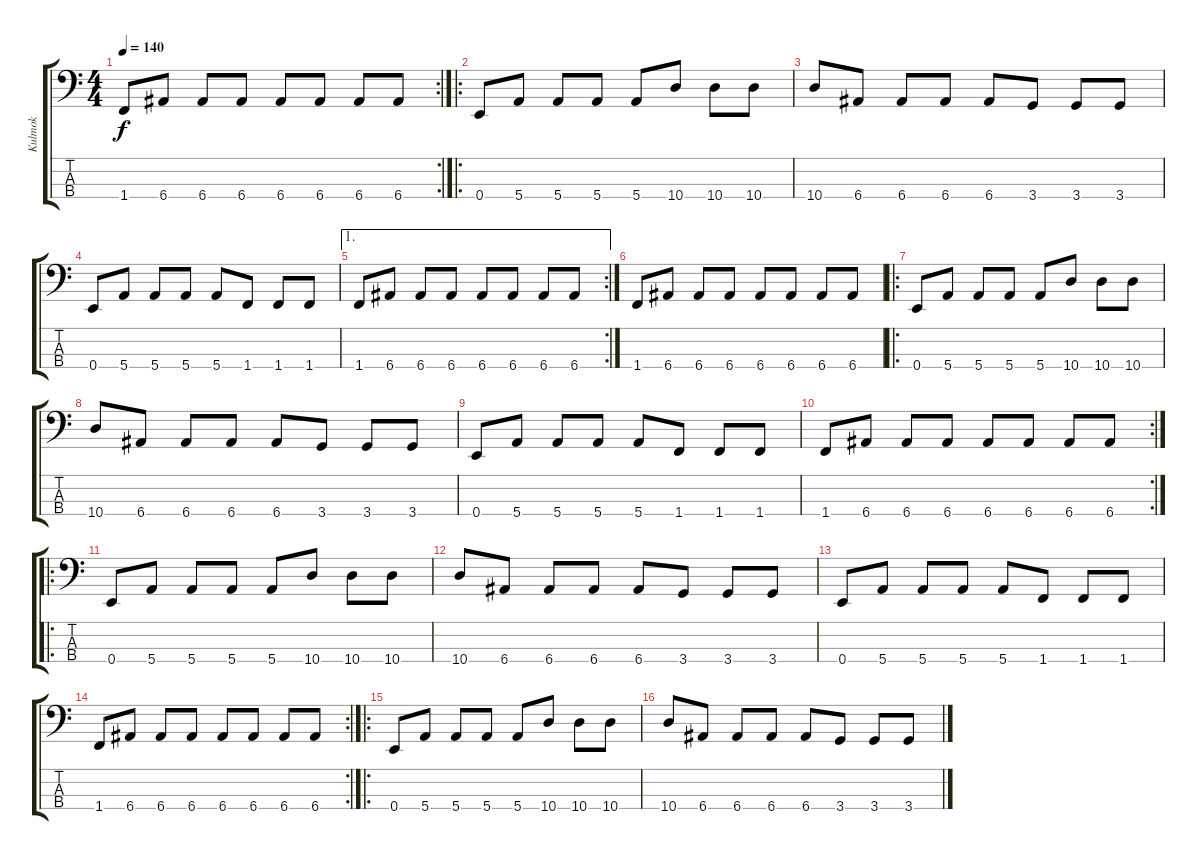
\track ("Kulmok" "Kulmok") {instrument electricbasspick}
\staff {score tabs}
\tuning (G2 D2 A1 E1) {hide}
\rc 2
\ts (4 4)
\tempo 140
\clef f4
\ks c
1.4.8{dy f} 6.4.8 6.4.8 6.4.8 6.4.8 6.4.8 6.4.8 6.4.8 |
\ro
0.4.8 5.4.8 5.4.8 5.4.8 5.4.8 10.4.8 10.4.8 10.4.8 |
10.4.8 6.4.8 6.4.8 6.4.8 6.4.8 3.4.8 3.4.8 3.4.8 |
0.4.8 5.4.8 5.4.8 5.4.8 5.4.8 1.4.8 1.4.8 1.4.8 |
\ae 1
\rc 2
1.4.8 6.4.8 6.4.8 6.4.8 6.4.8 6.4.8 6.4.8 6.4.8 |
1.4.8 6.4.8 6.4.8 6.4.8 6.4.8 6.4.8 6.4.8 6.4.8 |
\ro
0.4.8 5.4.8 5.4.8 5.4.8 5.4.8 10.4.8 10.4.8 10.4.8 |
10.4.8 6.4.8 6.4.8 6.4.8 6.4.8 3.4.8 3.4.8 3.4.8 |
0.4.8 5.4.8 5.4.8 5.4.8 5.4.8 1.4.8 1.4.8 1.4.8 |
\rc 2
1.4.8 6.4.8 6.4.8 6.4.8 6.4.8 6.4.8 6.4.8 6.4.8 |
\ro
0.4.8 5.4.8 5.4.8 5.4.8 5.4.8 10.4.8 10.4.8 10.4.8 |
10.4.8 6.4.8 6.4.8 6.4.8 6.4.8 3.4.8 3.4.8 3.4.8 |
0.4.8 5.4.8 5.4.8 5.4.8 5.4.8 1.4.8 1.4.8 1.4.8 |
\rc 2
1.4.8 6.4.8 6.4.8 6.4.8 6.4.8 6.4.8 6.4.8 6.4.8 |
\ro
0.4.8 5.4.8 5.4.8 5.4.8 5.4.8 10.4.8 10.4.8 10.4.8 |
10.4.8 6.4.8 6.4.8 6.4.8 6.4.8 3.4.8 3.4.8 3.4.8
